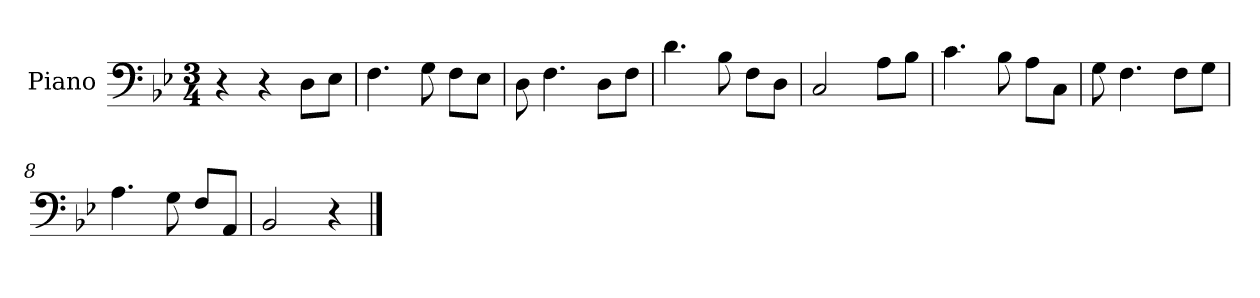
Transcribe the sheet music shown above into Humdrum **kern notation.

**kern
*part1
*staff1
*I"Piano
*I'Pno
*clefF4
*k[b-e-]
*B-:
*M3/4
=1
4r
4r
8D\L
8E-\J
=2
4.F\
8G\
8F\L
8E-\J
=3
8D\
4.F\
8D\L
8F\J
=4
4.d\
8B-\
8F\L
8D\J
=5
2C/
8A\L
8B-\J
=6
4.c\
8B-\
8A\L
8C\J
=7
8G\
4.F\
8F\L
8G\J
=8
4.A\
8G\
8F/L
8AA/J
=9
2BB-/
4r
==
*-
